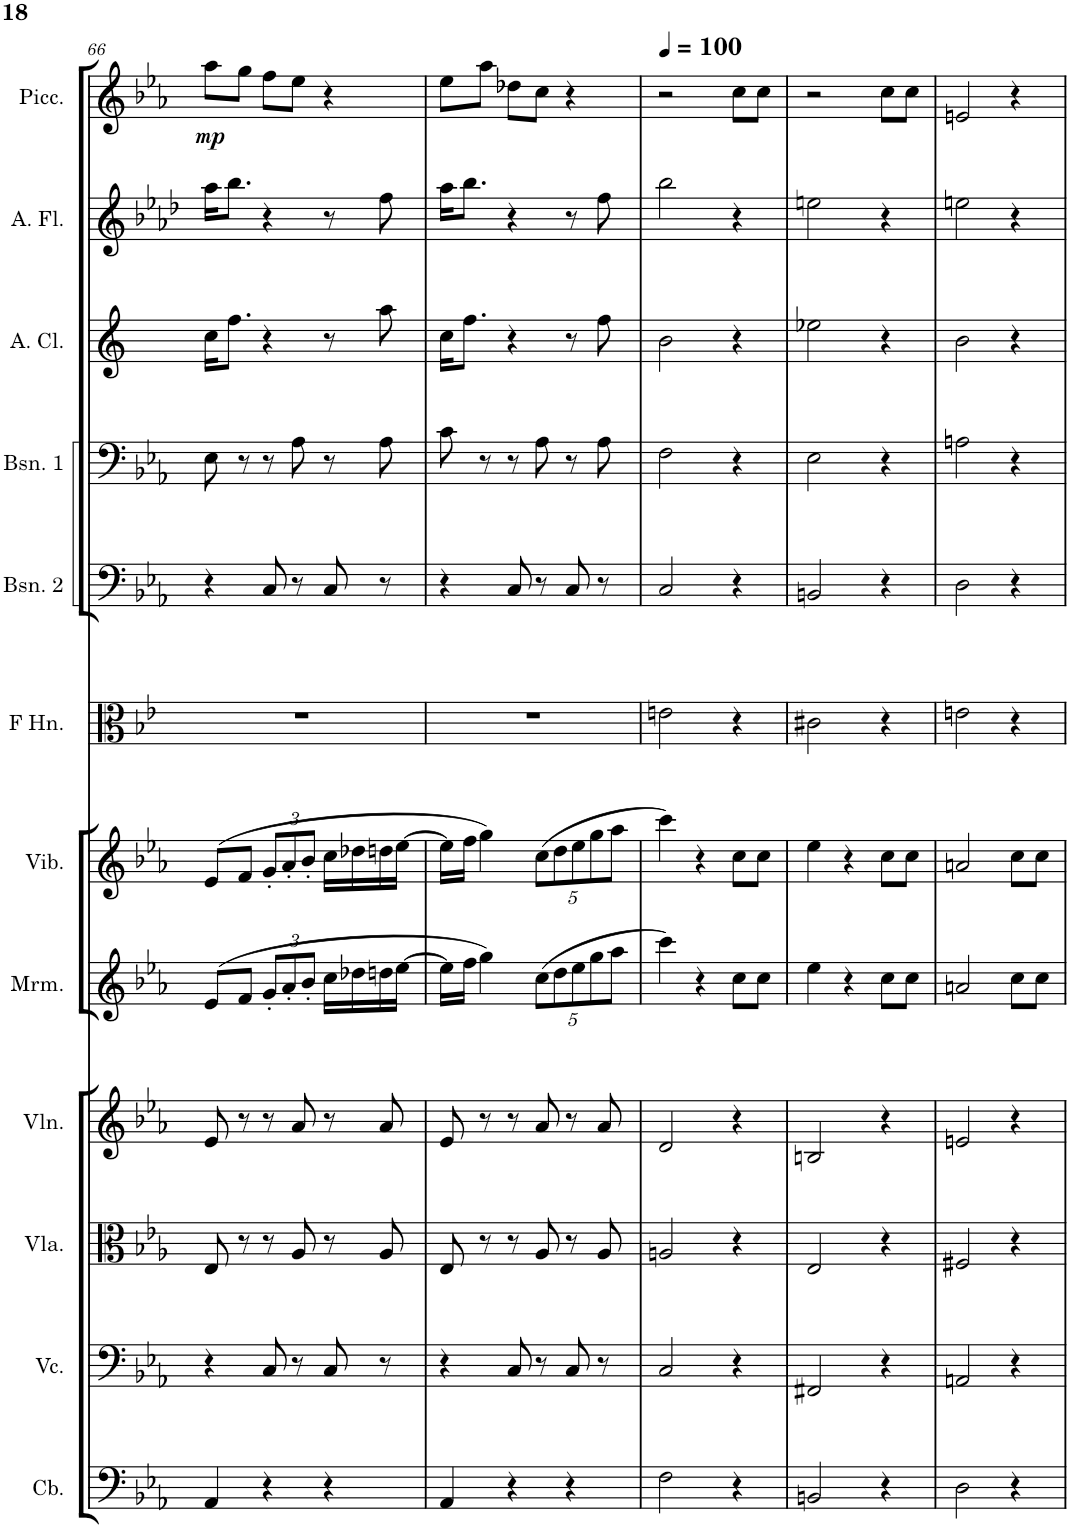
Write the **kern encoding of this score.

**kern	**kern	**kern	**kern	**kern	**kern	**kern	**kern	**kern	**kern	**kern	**kern	**dynam
*part12	*part11	*part10	*part9	*part8	*part7	*part6	*part5	*part4	*part3	*part2	*part1	*part1
*staff12	*staff11	*staff10	*staff9	*staff8	*staff7	*staff6	*staff5	*staff4	*staff3	*staff2	*staff1	*staff1
*I"Contrabass	*I"Violoncello	*I"Viola	*I"Violin	*I"Marimba	*I"Vibraphone	*I"Horn in F	*I"Bassoon 2	*I"Bassoon 1	*I"Alto Clarinet	*I"Alto Flute	*I"Piccolo	*
*I'Cb.	*I'Vc.	*I'Vla.	*I'Vln.	*I'Mrm.	*I'Vib.	*	*I'Bsn. 2	*I'Bsn. 1	*I'A. Cl.	*I'A. Fl.	*I'Picc.	*
!!LO:PB:g=z
*clefF4	*clefF4	*clefC3	*clefG2	*clefG2	*clefG2	*clefC3	*clefF4	*clefF4	*clefG2	*clefG2	*clefG2	*
*Trd7c12	*	*	*	*	*	*Trd4c7	*	*	*Trd5c9	*Trd3c5	*Trd-7c-12	*
*k[b-e-a-]	*k[b-e-a-]	*k[b-e-a-]	*k[b-e-a-]	*k[b-e-a-]	*k[b-e-a-]	*k[b-e-]	*k[b-e-a-]	*k[b-e-a-]	*k[]	*k[b-e-a-d-]	*k[b-e-a-]	*
*M3/4	*M3/4	*M3/4	*M3/4	*M3/4	*M3/4	*M3/4	*M3/4	*M3/4	*M3/4	*M3/4	*M3/4	*
=66	=66	=66	=66	=66	=66	=66	=66	=66	=66	=66	=66	=66
!	!	!	!	!	!	!	!	!	!	!	!	!LO:DY:b
4AA-/	4r	8E-/	8e-/	(8e-/L	(8e-/L	2.r	4r	8E-\	16cc\KL	16aa-\KL	8aa-\L	mp
.	.	.	.	.	.	.	.	.	8.ff\J	8.bb-\J	.	.
.	.	8r	8r	8f/J	8f/J	.	.	8r	.	.	8gg\J	.
*	*	*	*	*Xbrackettup	*Xbrackettup	*	*	*	*	*	*	*
4r	8C/	8r	8r	12g'/L	12g'/L	.	8C/	8r	4r	4r	8ff\L	.
.	.	.	.	12a-'/	12a-'/	.	.	.	.	.	.	.
.	8r	8A-/	8a-/	.	.	.	8r	8A-\	.	.	8ee-\J	.
.	.	.	.	12b-'/J	12b-'/J	.	.	.	.	.	.	.
4r	8C/	8r	8r	16cc\LL	16cc\LL	.	8C/	8r	8r	8r	4r	.
.	.	.	.	16dd-X\	16dd-X\	.	.	.	.	.	.	.
.	8r	8A-/	8a-/	16ddn\	16ddn\	.	8r	8A-\	8aa\	8ff\	.	.
.	.	.	.	[16ee-\JJ	[16ee-\JJ	.	.	.	.	.	.	.
=67	=67	=67	=67	=67	=67	=67	=67	=67	=67	=67	=67	=67
4AA-/	4r	8E-/	8e-/	16ee-\LL]	16ee-\LL]	2.r	4r	8c\	16cc\KL	16aa-\KL	8ee-\L	.
.	.	.	.	16ff\JJ	16ff\JJ	.	.	.	8.ff\J	8.bb-\J	.	.
.	.	8r	8r	4gg\)	4gg\)	.	.	8r	.	.	8aa-\J	.
4r	8C/	8r	8r	.	.	.	8C/	8r	4r	4r	8dd-X\L	.
.	8r	8A-/	8a-/	(40%3cc\L	(40%3cc\L	.	8r	8A-\	.	.	8cc\J	.
.	.	.	.	40%3dd\	40%3dd\	.	.	.	.	.	.	.
4r	8C/	8r	8r	.	.	.	8C/	8r	8r	8r	4r	.
.	.	.	.	40%3ee-\	40%3ee-\	.	.	.	.	.	.	.
.	.	.	.	40%3gg\	40%3gg\	.	.	.	.	.	.	.
.	8r	8A-/	8a-/	.	.	.	8r	8A-\	8ff\	8ff\	.	.
.	.	.	.	40%3aa-\J	40%3aa-\J	.	.	.	.	.	.	.
=68	=68	=68	=68	=68	=68	=68	=68	=68	=68	=68	=68	=68
*	*	*	*	*	*	*	*	*	*	*	*MM100	*
2F\	2C/	2An/	2d/	4ccc\)	4ccc\)	2en\	2C/	2F\	2b\	2bb-\	2r	.
.	.	.	.	4r	4r	.	.	.	.	.	.	.
4r	4r	4r	4r	8cc\L	8cc\L	4r	4r	4r	4r	4r	8cc\L	.
.	.	.	.	8cc\J	8cc\J	.	.	.	.	.	8cc\J	.
=69	=69	=69	=69	=69	=69	=69	=69	=69	=69	=69	=69	=69
2BBn/	2FF#X/	2E-/	2Bn/	4ee-\	4ee-\	2c#X\	2BBn/	2E-\	2ee-X\	2een\	2r	.
.	.	.	.	4r	4r	.	.	.	.	.	.	.
4r	4r	4r	4r	8cc\L	8cc\L	4r	4r	4r	4r	4r	8cc\L	.
.	.	.	.	8cc\J	8cc\J	.	.	.	.	.	8cc\J	.
=70	=70	=70	=70	=70	=70	=70	=70	=70	=70	=70	=70	=70
2D\	2AAn/	2F#X/	2en/	2an/	2an/	2en\	2D\	2An\	2b\	2een\	2en/	.
4r	4r	4r	4r	8cc\L	8cc\L	4r	4r	4r	4r	4r	4r	.
.	.	.	.	8cc\J	8cc\J	.	.	.	.	.	.	.
=	=	=	=	=	=	=	=	=	=	=	=	=
*-	*-	*-	*-	*-	*-	*-	*-	*-	*-	*-	*-	*-
